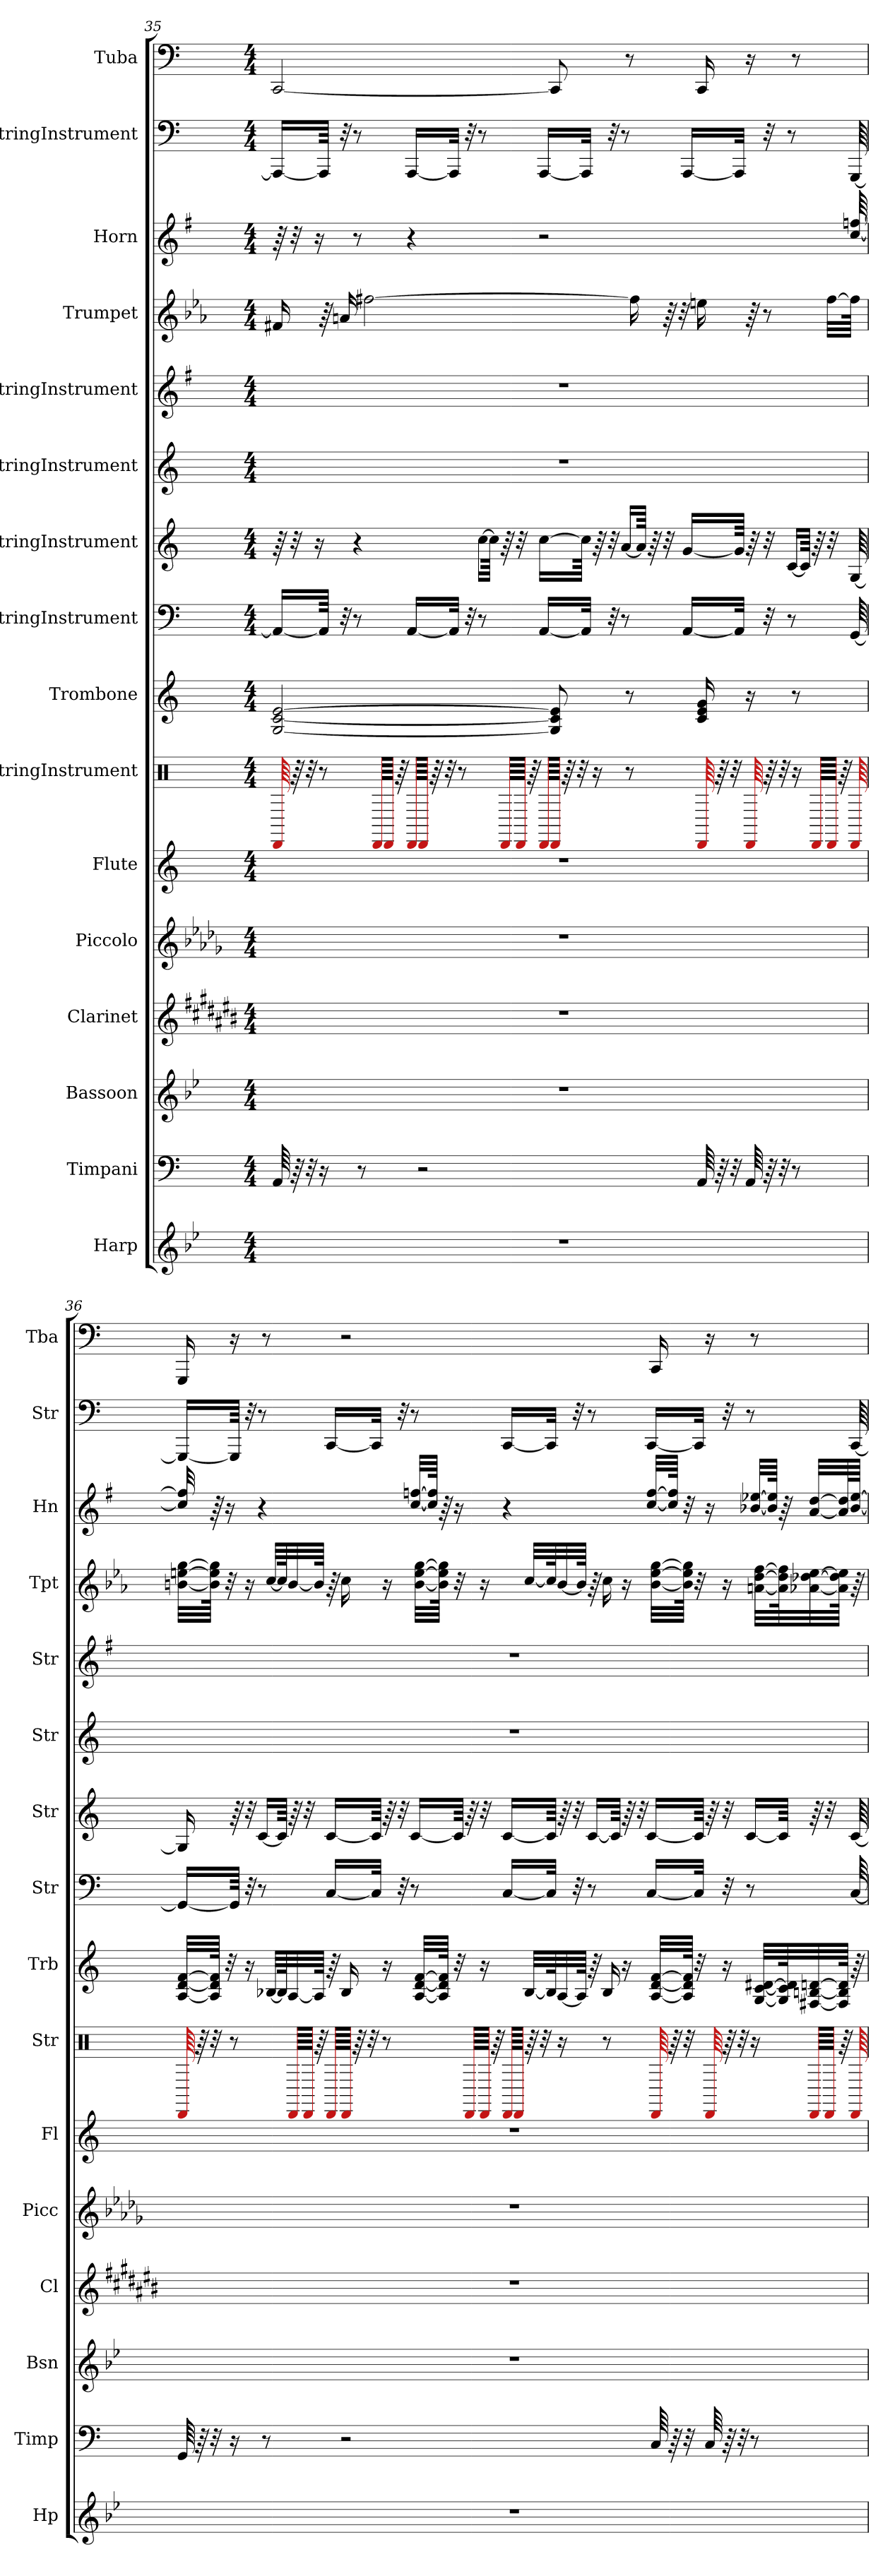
**kern	**kern	**kern	**kern	**kern	**kern	**kern	**kern	**kern	**kern	**kern	**kern	**kern	**kern	**kern	**kern
*part16	*part15	*part14	*part13	*part12	*part11	*part10	*part9	*part8	*part7	*part6	*part5	*part4	*part3	*part2	*part1
*staff16	*staff15	*staff14	*staff13	*staff12	*staff11	*staff10	*staff9	*staff8	*staff7	*staff6	*staff5	*staff4	*staff3	*staff2	*staff1
*I"Harp	*I"Timpani	*I"Bassoon	*I"Clarinet	*I"Piccolo	*I"Flute	*I"StringInstrument	*I"Trombone	*I"StringInstrument	*I"StringInstrument	*I"StringInstrument	*I"StringInstrument	*I"Trumpet	*I"Horn	*I"StringInstrument	*I"Tuba
*I'Hp	*I'Timp	*I'Bsn	*I'Cl	*I'Picc	*I'Fl	*I'Str	*I'Trb	*I'Str	*I'Str	*I'Str	*I'Str	*I'Tpt	*I'Hn	*I'Str	*I'Tba
!!LO:PB:g=z
*clefG2	*clefF4	*clefG2	*clefG2	*clefG2	*clefG2	*clefX	*clefG2	*clefF4	*clefG2	*clefG2	*clefG2	*clefG2	*clefG2	*clefF4	*clefF4
*	*	*	*ITrd1c2	*ITrd-7c-12	*	*	*	*	*	*	*	*ITrd1c2	*ITrd4c7	*	*
*k[b-e-]	*k[]	*k[b-e-]	*k[f#c#g#d#a#]	*k[b-e-a-d-g-]	*k[]	*k[]	*k[]	*k[]	*k[]	*k[]	*k[f#]	*k[b-e-a-d-g-]	*k[]	*k[]	*k[]
*M4/4	*M4/4	*M4/4	*M4/4	*M4/4	*M4/4	*M4/4	*M4/4	*M4/4	*M4/4	*M4/4	*M4/4	*M4/4	*M4/4	*M4/4	*M4/4
=35	=35	=35	=35	=35	=35	=35	=35	=35	=35	=35	=35	=35	=35	=35	=35
1r	64AA/	1r	1r	1r	1r	64DD/	[2G/ [2c/ [2e/	16AA/LL_	64r	1r	1r	16en/	64r	16AAA/LL_	[2CC/
.	64r	.	.	.	.	64r	.	.	32r	.	.	.	32r	.	.
.	32r	.	.	.	.	32r	.	.	.	.	.	.	.	.	.
.	.	.	.	.	.	.	.	.	16r	.	.	.	16r	.	.
.	16r	.	.	.	.	8r	.	64AA/JJkk]	.	.	.	64r	.	64AAA/JJkk]	.
.	.	.	.	.	.	.	.	32r	.	.	.	16gn/	.	32r	.
.	.	.	.	.	.	.	.	8r	4r	.	.	.	8r	8r	.
.	8r	.	.	.	.	.	.	.	.	.	.	.	.	.	.
.	.	.	.	.	.	.	.	.	.	.	.	[2een\	.	.	.
.	.	.	.	.	.	64DD/LLLL	.	.	.	.	.	.	.	.	.
.	.	.	.	.	.	64DD/JJJJ	.	.	.	.	.	.	.	.	.
.	.	.	.	.	.	64r	.	.	.	.	.	.	.	.	.
.	.	.	.	.	.	64DD/LLLL	.	[16AA/LL	.	.	.	.	4r	[16AAA/LL	.
.	2r	.	.	.	.	64DD/JJJJ	.	.	.	.	.	.	.	.	.
.	.	.	.	.	.	64r	.	.	.	.	.	.	.	.	.
.	.	.	.	.	.	32r	.	.	.	.	.	.	.	.	.
.	.	.	.	.	.	.	.	32AA/JJk]	.	.	.	.	.	32AAA/JJk]	.
.	.	.	.	.	.	8r	.	.	.	.	.	.	.	.	.
.	.	.	.	.	.	.	.	32r	.	.	.	.	.	32r	.
.	.	.	.	.	.	.	.	8r	[16cc\LL	.	.	.	.	8r	.
.	.	.	.	.	.	.	.	.	64cc\JJkk]	.	.	.	.	.	.
.	.	.	.	.	.	64DD/LLLL	.	.	64r	.	.	.	.	.	.
.	.	.	.	.	.	64DD/JJJJ	.	.	32r	.	.	.	.	.	.
.	.	.	.	.	.	64r	.	.	.	.	.	.	.	.	.
.	.	.	.	.	.	64DD/LLLL	.	[16AA/LL	[16cc\LL	.	.	.	2r	[16AAA/LL	.
.	.	.	.	.	.	64DD/JJJJ	8G/] 8c/] 8e/]	.	.	.	.	.	.	.	8CC/]
.	.	.	.	.	.	64r	.	.	.	.	.	.	.	.	.
.	.	.	.	.	.	32r	.	.	.	.	.	.	.	.	.
.	.	.	.	.	.	.	.	32AA/JJk]	64cc\JJkk]	.	.	.	.	32AAA/JJk]	.
.	.	.	.	.	.	16r	.	.	64r	.	.	.	.	.	.
.	.	.	.	.	.	.	.	32r	32r	.	.	.	.	32r	.
.	.	.	.	.	.	.	.	8r	[16a/LL	.	.	.	.	8r	.
.	.	.	.	.	.	8r	8r	.	.	.	.	.	.	.	8r
.	.	.	.	.	.	.	.	.	.	.	.	16ee\]	.	.	.
.	.	.	.	.	.	.	.	.	64a/JJkk]	.	.	.	.	.	.
.	.	.	.	.	.	.	.	.	64r	.	.	.	.	.	.
.	.	.	.	.	.	.	.	.	32r	.	.	64r	.	.	.
.	.	.	.	.	.	.	.	.	.	.	.	32r	.	.	.
.	.	.	.	.	.	.	.	[16AA/LL	[16g/LL	.	.	.	.	[16AAA/LL	.
.	64AA/	.	.	.	.	64DD/	16c/ 16e/ 16g/	.	.	.	.	16ddn\	.	.	16CC/
.	64r	.	.	.	.	64r	.	.	.	.	.	.	.	.	.
.	32r	.	.	.	.	32r	.	.	.	.	.	.	.	.	.
.	.	.	.	.	.	.	.	32AA/JJk]	64g/JJkk]	.	.	.	.	32AAA/JJk]	.
.	64AA/	.	.	.	.	64DD/	16r	.	64r	.	.	64r	.	.	16r
.	64r	.	.	.	.	64r	.	32r	32r	.	.	8r	.	32r	.
.	32r	.	.	.	.	32r	.	.	.	.	.	.	.	.	.
.	.	.	.	.	.	.	.	8r	[16c/LL	.	.	.	.	8r	.
.	8r	.	.	.	.	16r	8r	.	.	.	.	.	.	.	8r
.	.	.	.	.	.	.	.	.	64c/JJkk]	.	.	.	.	.	.
.	.	.	.	.	.	64DD/LLLL	.	.	64r	.	.	.	.	.	.
.	.	.	.	.	.	64DD/JJJJ	.	.	32r	.	.	[32ee\LLL	.	.	.
.	.	.	.	.	.	64r	.	.	.	.	.	.	.	.	.
.	.	.	.	.	.	64DD/	.	[64GG/	[64G/	.	.	64ee\JJJk]	[64f/ [64b-X/	[64GGG/	.
!!LO:PB:g=z
=36	=36	=36	=36	=36	=36	=36	=36	=36	=36	=36	=36	=36	=36	=36	=36
1r	64GG/	1r	1r	1r	1r	64DD/	[32A/ [32d/ [32f/LLL	16GG/LL_	16G/]	1r	1r	[32an\ [32ddn\ [32ff\LLL	32f/] 32b-/]	16GGG/LL_	16GGG/
.	64r	.	.	.	.	64r	.	.	.	.	.	.	.	.	.
.	32r	.	.	.	.	32r	64A/] 64d/] 64f/]JJJk	.	.	.	.	64a\] 64dd\] 64ff\]JJJk	64r	.	.
.	.	.	.	.	.	.	32r	.	.	.	.	32r	16r	.	.
.	16r	.	.	.	.	8r	.	64GG/JJkk]	64r	.	.	.	.	64GGG/JJkk]	16r
.	.	.	.	.	.	.	16r	32r	32r	.	.	16r	.	32r	.
.	.	.	.	.	.	.	.	8r	[16c/LL	.	.	.	4r	8r	.
.	8r	.	.	.	.	.	.	.	.	.	.	.	.	.	8r
.	.	.	.	.	.	.	[32B-X/LLL	.	.	.	.	[32b-/LLL	.	.	.
.	.	.	.	.	.	.	64B-/K]	.	64c/JJkk]	.	.	64b-/K]	.	.	.
.	.	.	.	.	.	64DD/LLLL	[32A/	.	64r	.	.	[32a/	.	.	.
.	.	.	.	.	.	64DD/JJJJ	.	.	32r	.	.	.	.	.	.
.	.	.	.	.	.	64r	64A/JJJk]	.	.	.	.	64a/JJJk]	.	.	.
.	.	.	.	.	.	64DD/LLLL	64r	[16C/LL	[16c/LL	.	.	64r	.	[16CC/LL	.
.	2r	.	.	.	.	64DD/JJJJ	16B-/	.	.	.	.	16b-\	.	.	2r
.	.	.	.	.	.	64r	.	.	.	.	.	.	.	.	.
.	.	.	.	.	.	32r	.	.	.	.	.	.	.	.	.
.	.	.	.	.	.	.	.	32C/JJk]	64c/JJkk]	.	.	.	.	32CC/JJk]	.
.	.	.	.	.	.	8r	16r	.	64r	.	.	16r	.	.	.
.	.	.	.	.	.	.	.	32r	32r	.	.	.	.	32r	.
.	.	.	.	.	.	.	.	8r	[16c/LL	.	.	.	[32f/ [32b-X/LLL	8r	.
.	.	.	.	.	.	.	[32A/ [32d/ [32f/LLL	.	.	.	.	[32a\ [32dd\ [32ff\LLL	.	.	.
.	.	.	.	.	.	.	.	.	.	.	.	.	64f/] 64b-/]JJJk	.	.
.	.	.	.	.	.	.	64A/] 64d/] 64f/]JJJk	.	.	.	.	64a\] 64dd\] 64ff\]JJJk	64r	.	.
.	.	.	.	.	.	.	32r	.	64c/JJkk]	.	.	32r	16r	.	.
.	.	.	.	.	.	64DD/LLLL	.	.	64r	.	.	.	.	.	.
.	.	.	.	.	.	64DD/JJJJ	16r	.	32r	.	.	16r	.	.	.
.	.	.	.	.	.	64r	.	.	.	.	.	.	.	.	.
.	.	.	.	.	.	64DD/LLLL	.	[16C/LL	[16c/LL	.	.	.	4r	[16CC/LL	.
.	.	.	.	.	.	64DD/JJJJ	.	.	.	.	.	.	.	.	.
.	.	.	.	.	.	64r	[32B-/LLL	.	.	.	.	[32b-/LLL	.	.	.
.	.	.	.	.	.	32r	.	.	.	.	.	.	.	.	.
.	.	.	.	.	.	.	64B-/K]	32C/JJk]	64c/JJkk]	.	.	64b-/K]	.	32CC/JJk]	.
.	.	.	.	.	.	16r	[32A/	.	64r	.	.	[32a/	.	.	.
.	.	.	.	.	.	.	.	32r	32r	.	.	.	.	32r	.
.	.	.	.	.	.	.	64A/JJJk]	.	.	.	.	64a/JJJk]	.	.	.
.	.	.	.	.	.	.	64r	8r	[16c/LL	.	.	64r	.	8r	.
.	.	.	.	.	.	8r	16B-/	.	.	.	.	16b-\	.	.	.
.	.	.	.	.	.	.	.	.	64c/JJkk]	.	.	.	.	.	.
.	.	.	.	.	.	.	16r	.	64r	.	.	16r	.	.	.
.	.	.	.	.	.	.	.	.	32r	.	.	.	.	.	.
.	.	.	.	.	.	.	.	[16C/LL	[16c/LL	.	.	.	[32f/ [32b-/LLL	[16CC/LL	.
.	64C/	.	.	.	.	64DD/	[32A/ [32d/ [32f/LLL	.	.	.	.	[32a\ [32dd\ [32ff\LLL	.	.	16CC/
.	64r	.	.	.	.	64r	.	.	.	.	.	.	64f/] 64b-/]JJJk	.	.
.	32r	.	.	.	.	32r	64A/] 64d/] 64f/]JJJk	.	.	.	.	64a\] 64dd\] 64ff\]JJJk	32r	.	.
.	.	.	.	.	.	.	32r	32C/JJk]	64c/JJkk]	.	.	32r	.	32CC/JJk]	.
.	64C/	.	.	.	.	64DD/	.	.	64r	.	.	.	16r	.	16r
.	64r	.	.	.	.	64r	16r	32r	32r	.	.	16r	.	32r	.
.	32r	.	.	.	.	32r	.	.	.	.	.	.	.	.	.
.	.	.	.	.	.	.	.	8r	[16c/LL	.	.	.	.	8r	.
.	8r	.	.	.	.	16r	.	.	.	.	.	.	[32e-X/ [32a-X/LLL	.	8r
.	.	.	.	.	.	.	[32G/ [32c/ [32d#X/LLL	.	.	.	.	[32gn\ [32cc\ [32ee-\LLL	.	.	.
.	.	.	.	.	.	.	.	.	.	.	.	.	64e-/] 64a-/]JJJk	.	.
.	.	.	.	.	.	.	64G/] 64c/] 64d#/]K	.	64c/JJkk]	.	.	64g\] 64cc\] 64ee-\]K	64r	.	.
.	.	.	.	.	.	64DD/LLLL	[32F#X/ [32Bn/ [32dn/	.	64r	.	.	[32g-X\ [32cc-X\ [32dd\	[32d/ [32g/LLL	.	.
.	.	.	.	.	.	64DD/JJJJ	.	.	32r	.	.	.	.	.	.
.	.	.	.	.	.	64r	64F#/] 64B/] 64d/]JJJk	.	.	.	.	64g-\] 64cc-\] 64dd\]JJJk	64d/] 64g/]L	.	.
.	.	.	.	.	.	64DD/	64r	[64C/	[64c/	.	.	64r	[64e-/ [64a-/JJJJ	[64CC/	.
=	=	=	=	=	=	=	=	=	=	=	=	=	=	=	=
*-	*-	*-	*-	*-	*-	*-	*-	*-	*-	*-	*-	*-	*-	*-	*-
